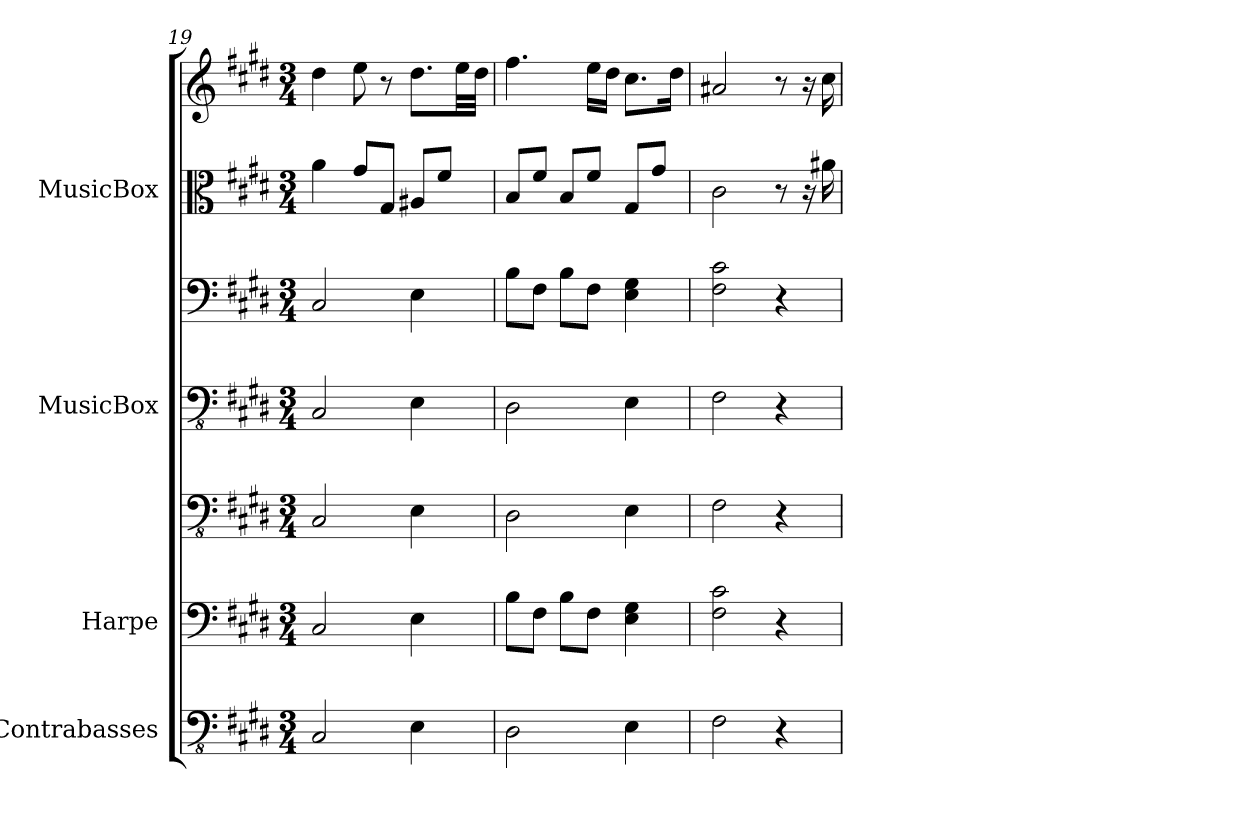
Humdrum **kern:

**kern	**kern	**kern	**kern	**kern	**kern	**kern
*part4	*part3	*part3	*part2	*part2	*part1	*part1
*staff7	*staff6	*staff5	*staff4	*staff3	*staff2	*staff1
*I"Contrabasses	*I"Harpe	*	*I"MusicBox	*	*I"MusicBox	*
*I'Cbs.	*I'Hrp.	*	*I'MuBx.	*	*I'MuBx.	*
*clefFv4	*clefF4	*clefFv4	*clefFv4	*clefF4	*clefC3	*clefG2
*k[f#c#g#d#]	*k[f#c#g#d#]	*k[f#c#g#d#]	*k[f#c#g#d#]	*k[f#c#g#d#]	*k[f#c#g#d#]	*k[f#c#g#d#]
*E:	*E:	*E:	*E:	*E:	*E:	*E:
*M3/4	*M3/4	*M3/4	*M3/4	*M3/4	*M3/4	*M3/4
=19	=19	=19	=19	=19	=19	=19
2CC#/	2C#/	2CC#/	2CC#/	2C#/	4a\	4dd#\
.	.	.	.	.	8g#/L	8ee\
.	.	.	.	.	8G#/J	8r
4EE\	4E\	4EE\	4EE\	4E\	8A#X/L	8.dd#\L
.	.	.	.	.	8f#/J	.
.	.	.	.	.	.	32ee\LL
.	.	.	.	.	.	32dd#\JJJ
=20	=20	=20	=20	=20	=20	=20
2DD#\	8B\L	2DD#\	2DD#\	8B\L	8B/L	4.ff#\
.	8F#\J	.	.	8F#\J	8f#/J	.
.	8B\L	.	.	8B\L	8B/L	.
.	8F#\J	.	.	8F#\J	8f#/J	16ee\LL
.	.	.	.	.	.	16dd#\JJ
4EE\	4E\ 4G#\	4EE\	4EE\	4E\ 4G#\	8G#/L	8.cc#\L
.	.	.	.	.	8g#/J	.
.	.	.	.	.	.	16dd#\Jk
!!LO:PB:g=z
=21	=21	=21	=21	=21	=21	=21
2FF#\	2F#\ 2c#\	2FF#\	2FF#\	2F#\ 2c#\	2c#\	2a#X/
4r	4r	4r	4r	4r	8r	8r
.	.	.	.	.	16r	16r
.	.	.	.	.	16a#X\	16cc#\
=	=	=	=	=	=	=
*-	*-	*-	*-	*-	*-	*-
